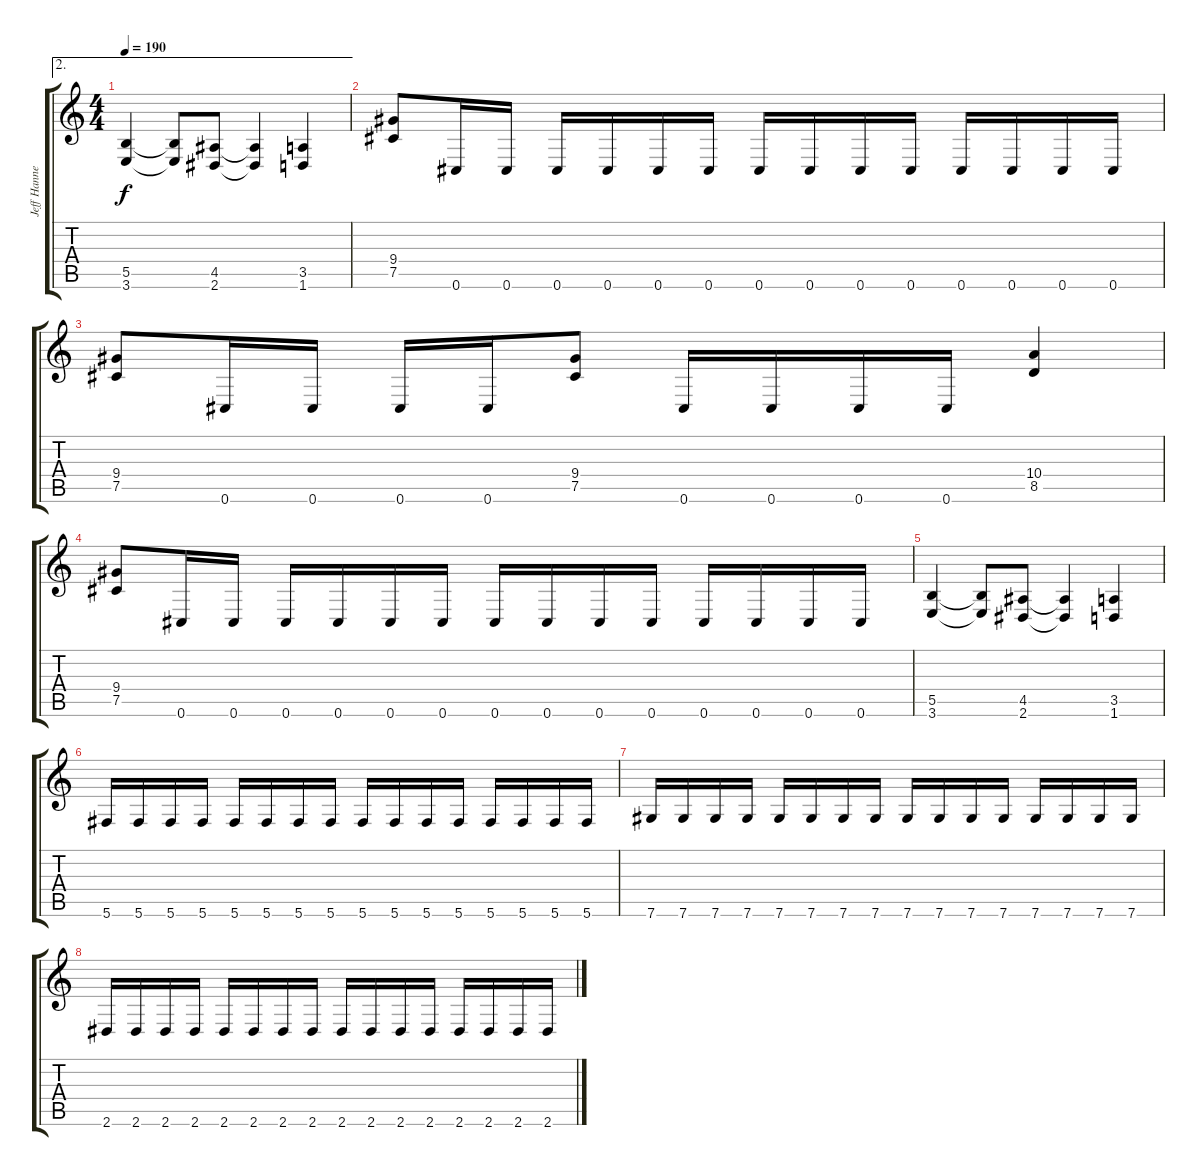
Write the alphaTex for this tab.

\track ("Jeff Hanneman" "Jeff Hanne") {instrument distortionguitar}
\staff {score tabs}
\tuning (Db4 Ab3 E3 B2 Gb2 Db2) {hide}
\ae 2
\ts (4 4)
\tempo 190
\clef g2
\ks c
(5.5 3.6).4{dy f} (5.5{t} 3.6{t}).8 (4.5 2.6).8 (4.5{t} 2.6{t}).4 (3.5 1.6).4 |
(9.4 7.5).8 0.6.16 0.6.16 0.6.16 0.6.16 0.6.16 0.6.16 0.6.16 0.6.16 0.6.16 0.6.16 0.6.16 0.6.16 0.6.16 0.6.16 |
(9.4 7.5).8 0.6.16 0.6.16 0.6.16 0.6.16 (9.4 7.5).8 0.6.16 0.6.16 0.6.16 0.6.16 (10.4 8.5).4 |
(9.4 7.5).8 0.6.16 0.6.16 0.6.16 0.6.16 0.6.16 0.6.16 0.6.16 0.6.16 0.6.16 0.6.16 0.6.16 0.6.16 0.6.16 0.6.16 |
(5.5 3.6).4 (5.5{t} 3.6{t}).8 (4.5 2.6).8 (4.5{t} 2.6{t}).4 (3.5 1.6).4 |
5.6.16 5.6.16 5.6.16 5.6.16 5.6.16 5.6.16 5.6.16 5.6.16 5.6.16 5.6.16 5.6.16 5.6.16 5.6.16 5.6.16 5.6.16 5.6.16 |
7.6.16 7.6.16 7.6.16 7.6.16 7.6.16 7.6.16 7.6.16 7.6.16 7.6.16 7.6.16 7.6.16 7.6.16 7.6.16 7.6.16 7.6.16 7.6.16 |
2.6.16 2.6.16 2.6.16 2.6.16 2.6.16 2.6.16 2.6.16 2.6.16 2.6.16 2.6.16 2.6.16 2.6.16 2.6.16 2.6.16 2.6.16 2.6.16
